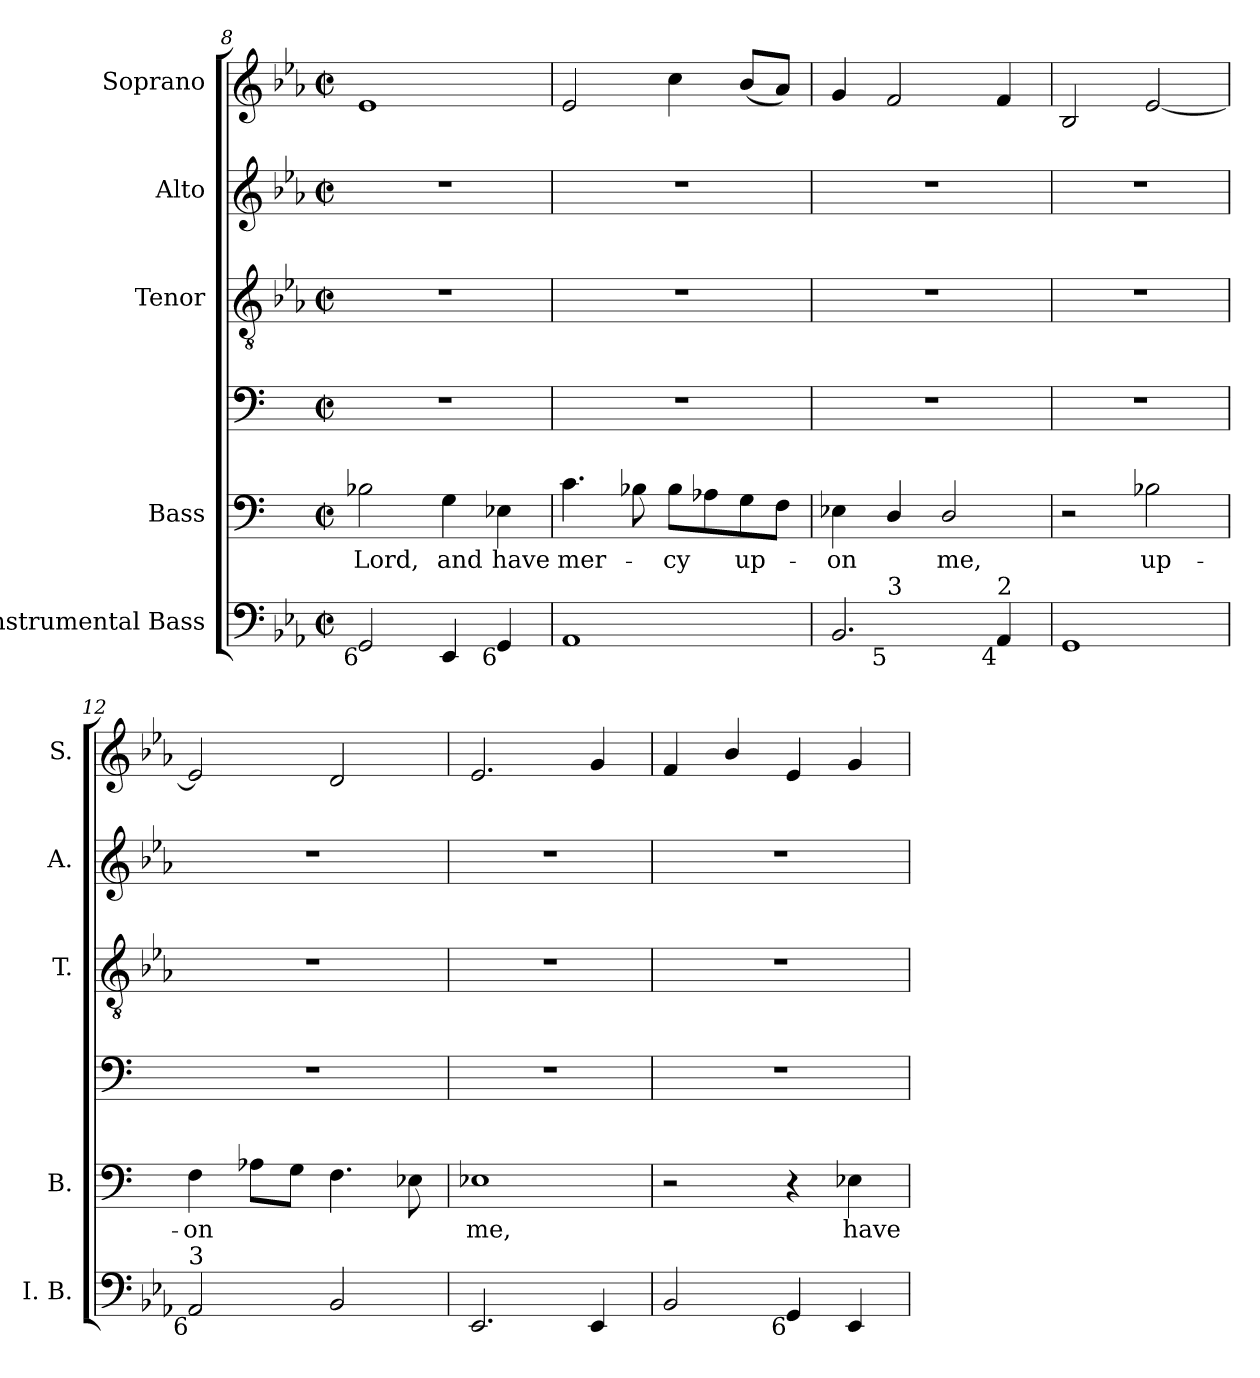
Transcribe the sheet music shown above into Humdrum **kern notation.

**kern	**kern	**text	**kern	**kern	**kern	**kern
*part5	*part4	*part4	*part4	*part3	*part2	*part1
*staff6	*staff5	*staff5	*staff4	*staff3	*staff2	*staff1
*I"Instrumental Bass	*I"Bass	*	*	*I"Tenor	*I"Alto	*I"Soprano
*I'I. B.	*I'B.	*	*	*I'T.	*I'A.	*I'S.
*clefF4	*clefF4	*	*clefF4	*clefGv2	*clefG2	*clefG2
*	*	*	*	*ITrd7c12	*	*
*k[b-e-a-]	*k[]	*	*k[]	*k[b-e-a-]	*k[b-e-a-]	*k[b-e-a-]
*E-:	*C:	*	*C:	*E-:	*E-:	*E-:
*M2/2	*M2/2	*	*M2/2	*M2/2	*M2/2	*M2/2
*met(c|)	*met(c|)	*	*met(c|)	*met(c|)	*met(c|)	*met(c|)
=8	=8	=8	=8	=8	=8	=8
!LO:TX:b:rj:t=6	!	!	!	!	!	!
!	!	!LO:LY:b:color=#000000	!	!	!	!
2GGi/	2B-i\	Lord,	1r	1r	1r	1e-i
!	!	!LO:LY:b:color=#000000	!	!	!	!
4EE-i/	4Gi\	and	.	.	.	.
!LO:TX:b:rj:t=6	!	!	!	!	!	!
!	!	!LO:LY:b:color=#000000	!	!	!	!
4GGi/	4E-i\	have	.	.	.	.
=9	=9	=9	=9	=9	=9	=9
!	!	!LO:LY:b:color=#000000	!	!	!	!
1AA-i	4.ci\	mer-	1r	1r	1r	2e-i/
.	8B-i\	.	.	.	.	.
!	!	!LO:LY:b:color=#000000	!	!	!	!
.	8B-i\L	-cy	.	.	.	4cci\
.	8A-i\	.	.	.	.	.
!	!	!LO:LY:b:color=#000000	!	!	!	!
.	8Gi\	up-	.	.	.	(8b-i/L
.	8Fi\J	.	.	.	.	8a-i/J)
=10	=10	=10	=10	=10	=10	=10
!LO:TX:b:rj:t=6	!	!	!	!	!	!
!LO:TX:t=4	!	!	!	!	!	!
!	!	!LO:LY:b:color=#000000	!	!	!	!
*^	*	*	*	*	*	*
2.BB-i/	4ryy	4E-i\	-on	1r	1r	1r	4gi/
!	!LO:TX:b:rj:t=5	!	!	!	!	!	!
!	!LO:TX:t=3	!	!	!	!	!	!
.	2.ryy	4Di/	.	.	.	.	2fi/
!	!	!	!LO:LY:b:color=#000000	!	!	!	!
.	.	2Di/	me,	.	.	.	.
!LO:TX:b:rj:t=4	!	!	!	!	!	!	!
!LO:TX:t=2	!	!	!	!	!	!	!
4AA-i/	.	.	.	.	.	.	4fi/
=11	=11	=11	=11	=11	=11	=11	=11
!LO:TX:b:rj:t=6	!	!	!	!	!	!	!
*v	*v	*	*	*	*	*	*
1GGi	2r	.	1r	1r	1r	2B-i/
!	!	!LO:LY:b:color=#000000	!	!	!	!
.	2B-i\	up-	.	.	.	[2e-i/
=12	=12	=12	=12	=12	=12	=12
!LO:TX:b:rj:t=6	!	!	!	!	!	!
!LO:TX:t=3	!	!	!	!	!	!
!	!	!LO:LY:b:color=#000000	!	!	!	!
2AA-i/	4Fi\	-on	1r	1r	1r	2e-i/]
.	8A-i\L	.	.	.	.	.
.	8Gi\J	.	.	.	.	.
2BB-i/	4.Fi\	.	.	.	.	2di/
.	8E-i\	.	.	.	.	.
=13	=13	=13	=13	=13	=13	=13
!	!	!LO:LY:b:color=#000000	!	!	!	!
2.EE-i/	1E-i	me,	1r	1r	1r	2.e-i/
4EE-i/	.	.	.	.	.	4gi/
!!LO:LB:g=z
=14	=14	=14	=14	=14	=14	=14
2BB-i/	2r	.	1r	1r	1r	4fi/
.	.	.	.	.	.	4b-i/
!LO:TX:b:rj:t=6	!	!	!	!	!	!
4GGi/	4r	.	.	.	.	4e-i/
!	!	!LO:LY:b:color=#000000	!	!	!	!
4EE-i/	4E-i\	have	.	.	.	4gi/
=	=	=	=	=	=	=
*-	*-	*-	*-	*-	*-	*-
